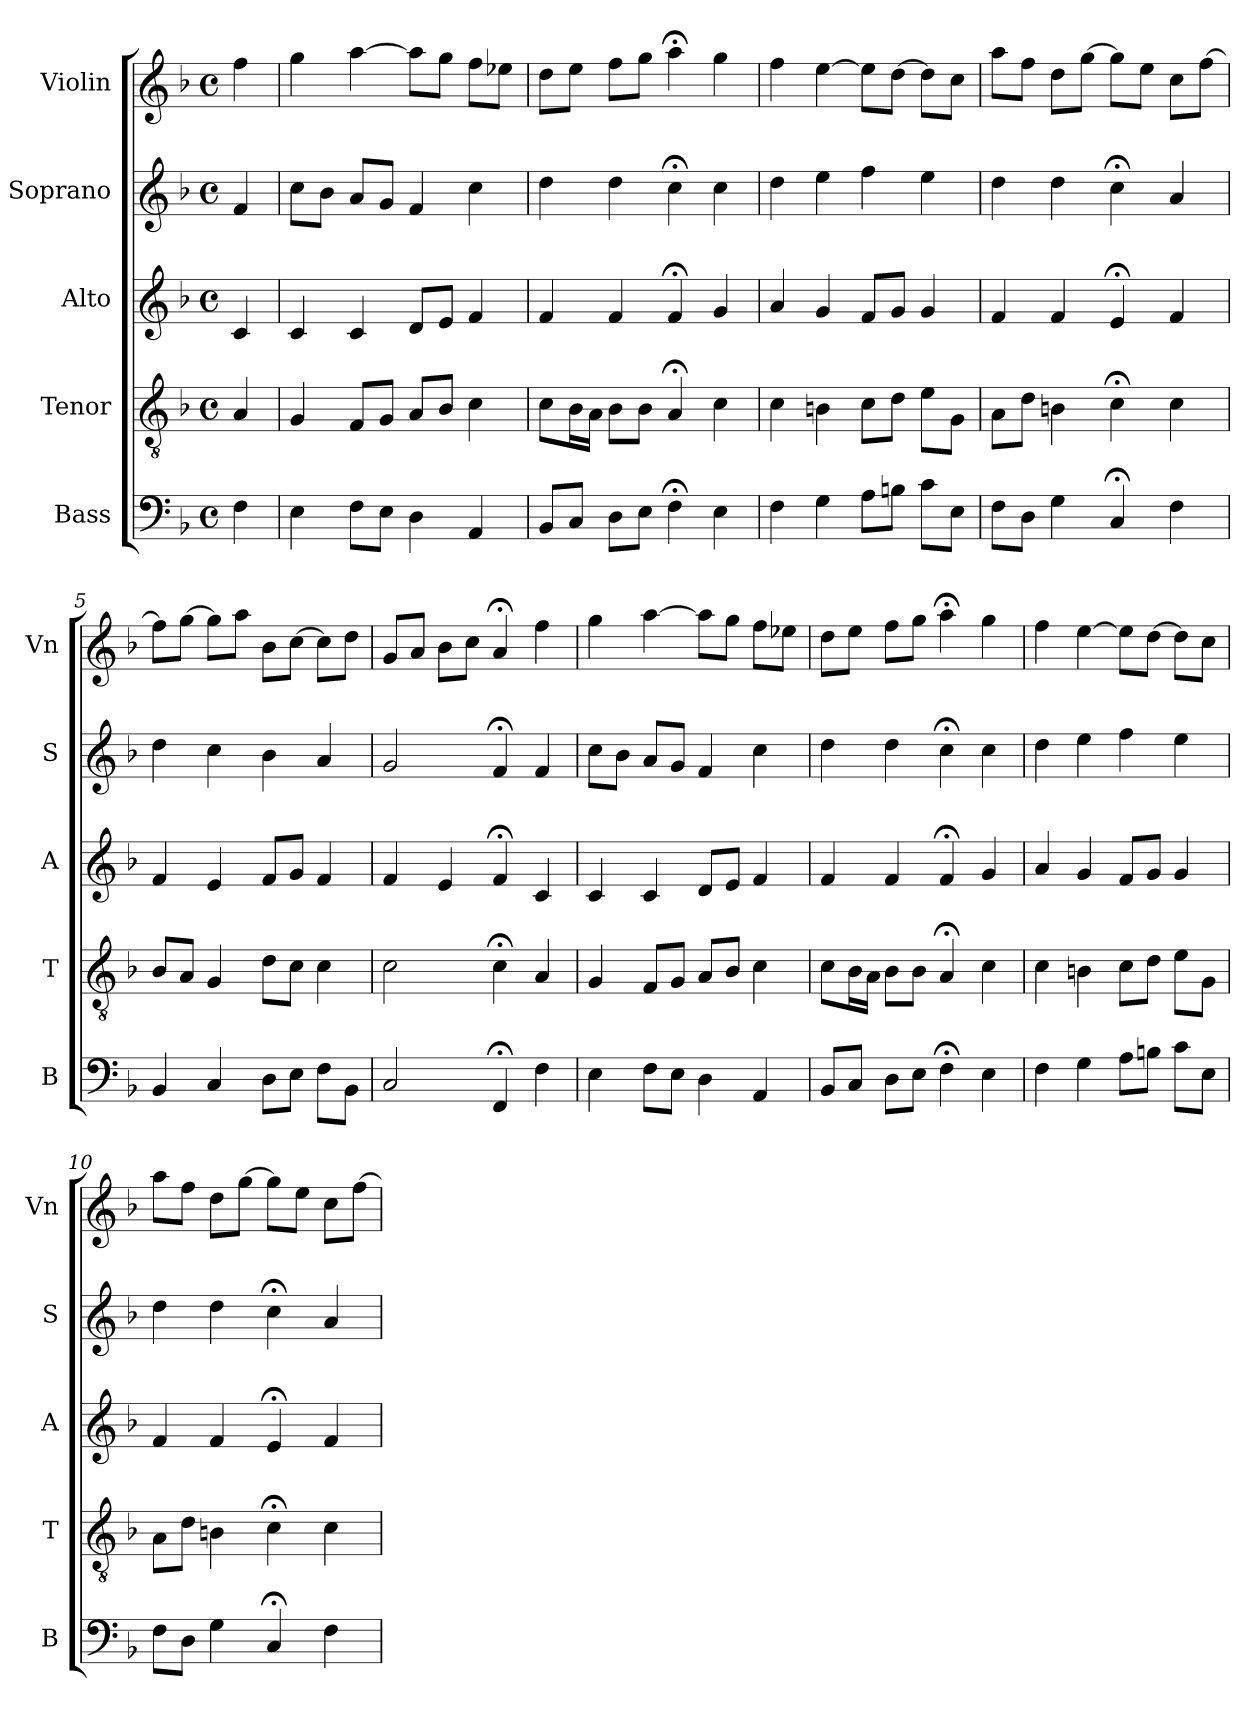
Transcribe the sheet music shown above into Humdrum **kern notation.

**kern	**kern	**kern	**kern	**kern
*part5	*part4	*part3	*part2	*part1
*staff5	*staff4	*staff3	*staff2	*staff1
*I"Bass	*I"Tenor	*I"Alto	*I"Soprano	*I"Violin
*I'B	*I'T	*I'A	*I'S	*I'Vn
*clefF4	*clefGv2	*clefG2	*clefG2	*clefG2
*k[b-]	*k[b-]	*k[b-]	*k[b-]	*k[b-]
*F:	*F:	*F:	*F:	*F:
*M4/4	*M4/4	*M4/4	*M4/4	*M4/4
*met(c)	*met(c)	*met(c)	*met(c)	*met(c)
=	=	=	=	=
4F\	4A/	4c/	4f/	4ff\
=1	=1	=1	=1	=1
4E\	4G/	4c/	8cc\L	4gg\
.	.	.	8b-\J	.
8F\L	8F/L	4c/	8a/L	[4aa\
8E\J	8G/J	.	8g/J	.
4D\	8A/L	8d/L	4f/	8aa\L]
.	8B-/J	8e/J	.	8gg\J
4AA/	4c\	4f/	4cc\	8ff\L
.	.	.	.	8ee-X\J
=2	=2	=2	=2	=2
8BB-/L	8c\L	4f/	4dd\	8dd\L
8C/J	16B-\L	.	.	8ee\J
.	16A\JJ	.	.	.
8D\L	8B-\L	4f/	4dd\	8ff\L
8E\J	8B-\J	.	.	8gg\J
4F;<\	4A;</	4f;</	4cc;<\	4aa;<\
4E\	4c\	4g/	4cc\	4gg\
=3	=3	=3	=3	=3
4F\	4c\	4a/	4dd\	4ff\
4G\	4Bn\	4g/	4ee\	[4ee\
8A\L	8c\L	8f/L	4ff\	8ee\L]
8Bn\J	8d\J	8g/J	.	[8dd\J
8c\L	8e\L	4g/	4ee\	8dd\L]
8E\J	8G\J	.	.	8cc\J
=4	=4	=4	=4	=4
8F\L	8A\L	4f/	4dd\	8aa\L
8D\J	8d\J	.	.	8ff\J
4G\	4Bn\	4f/	4dd\	8dd\L
.	.	.	.	[8gg\J
4C;</	4c;<\	4e;</	4cc;<\	8gg\L]
.	.	.	.	8ee\J
4F\	4c\	4f/	4a/	8cc\L
.	.	.	.	[8ff\J
=5	=5	=5	=5	=5
4BB-/	8B-/L	4f/	4dd\	8ff\L]
.	8A/J	.	.	[8gg\J
4C/	4G/	4e/	4cc\	8gg\L]
.	.	.	.	8aa\J
8D\L	8d\L	8f/L	4b-\	8b-\L
8E\J	8c\J	8g/J	.	[8cc\J
8F\L	4c\	4f/	4a/	8cc\L]
8BB-\J	.	.	.	8dd\J
!!LO:LB:g=z
=6	=6	=6	=6	=6
2C/	2c\	4f/	2g/	8g/L
.	.	.	.	8a/J
.	.	4e/	.	8b-\L
.	.	.	.	8cc\J
4FF;</	4c;<\	4f;</	4f;</	4a;</
4F\	4A/	4c/	4f/	4ff\
=7	=7	=7	=7	=7
4E\	4G/	4c/	8cc\L	4gg\
.	.	.	8b-\J	.
8F\L	8F/L	4c/	8a/L	[4aa\
8E\J	8G/J	.	8g/J	.
4D\	8A/L	8d/L	4f/	8aa\L]
.	8B-/J	8e/J	.	8gg\J
4AA/	4c\	4f/	4cc\	8ff\L
.	.	.	.	8ee-X\J
=8	=8	=8	=8	=8
8BB-/L	8c\L	4f/	4dd\	8dd\L
8C/J	16B-\L	.	.	8ee\J
.	16A\JJ	.	.	.
8D\L	8B-\L	4f/	4dd\	8ff\L
8E\J	8B-\J	.	.	8gg\J
4F;<\	4A;</	4f;</	4cc;<\	4aa;<\
4E\	4c\	4g/	4cc\	4gg\
=9	=9	=9	=9	=9
4F\	4c\	4a/	4dd\	4ff\
4G\	4Bn\	4g/	4ee\	[4ee\
8A\L	8c\L	8f/L	4ff\	8ee\L]
8Bn\J	8d\J	8g/J	.	[8dd\J
8c\L	8e\L	4g/	4ee\	8dd\L]
8E\J	8G\J	.	.	8cc\J
=10	=10	=10	=10	=10
8F\L	8A\L	4f/	4dd\	8aa\L
8D\J	8d\J	.	.	8ff\J
4G\	4Bn\	4f/	4dd\	8dd\L
.	.	.	.	[8gg\J
4C;</	4c;<\	4e;</	4cc;<\	8gg\L]
.	.	.	.	8ee\J
4F\	4c\	4f/	4a/	8cc\L
.	.	.	.	[8ff\J
=	=	=	=	=
*-	*-	*-	*-	*-
